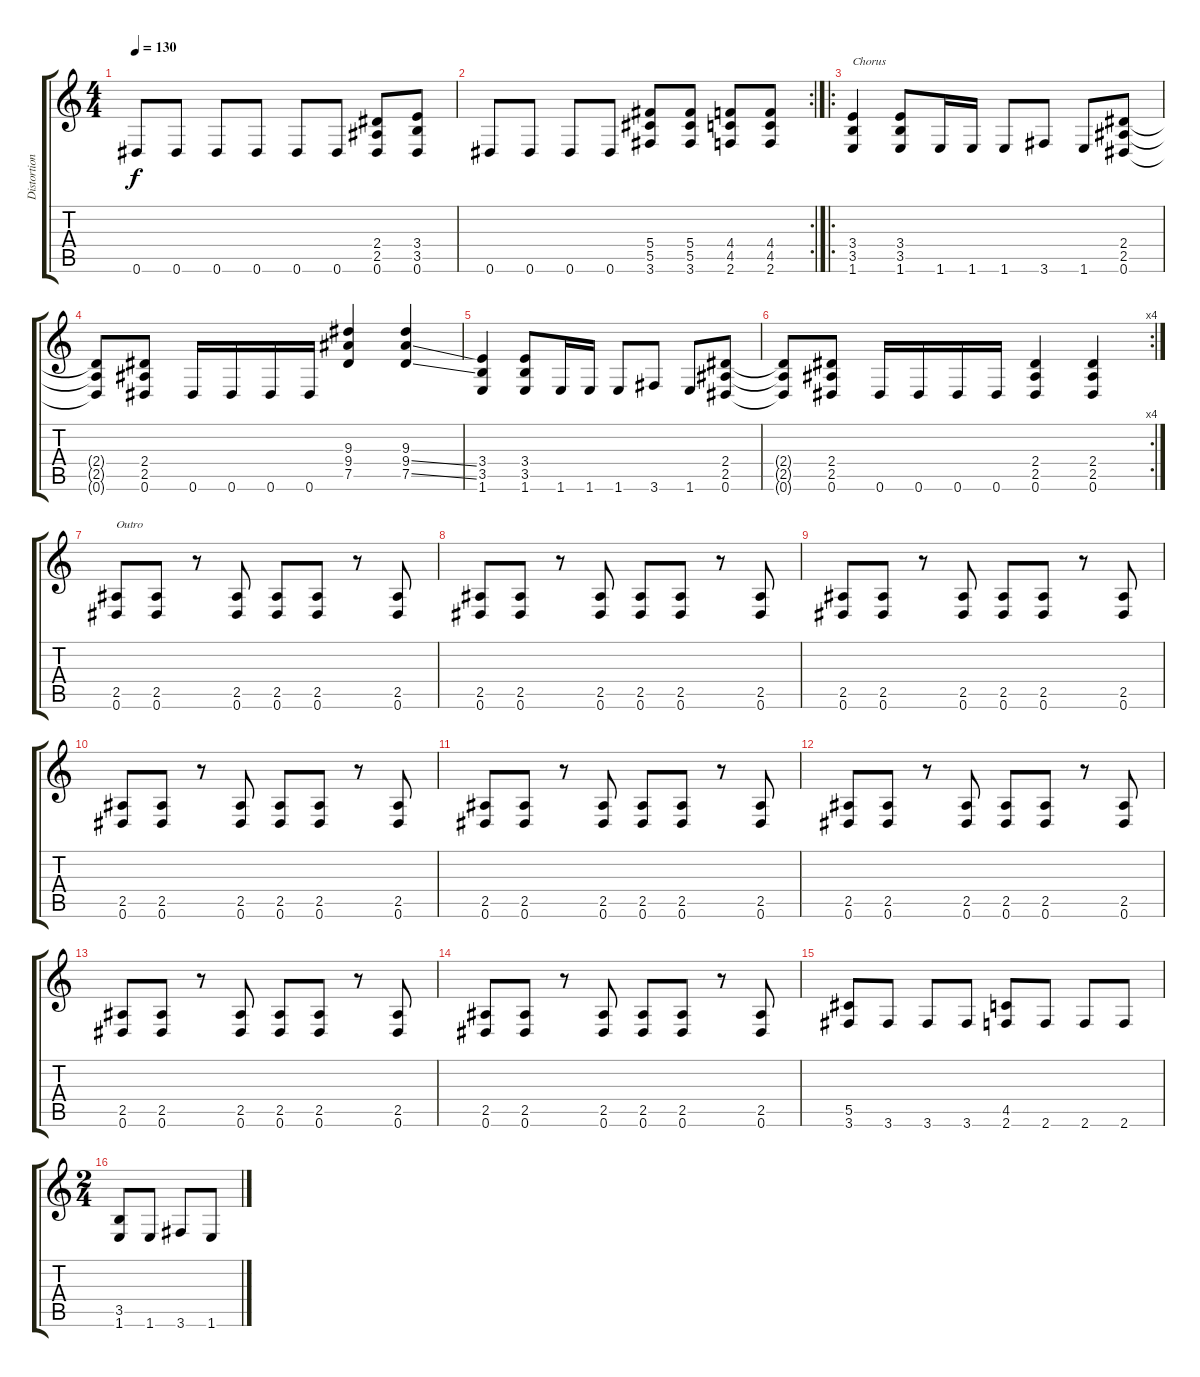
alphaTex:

\track ("Distortion Guitar 2" "Distortion") {instrument distortionguitar}
\staff {score tabs}
\tuning (Eb4 Bb3 Gb3 Db3 Ab2 Eb2) {hide}
\ts (4 4)
\tempo 130
\clef g2
\ks c
0.6.8{dy f} 0.6.8 0.6.8 0.6.8 0.6.8 0.6.8 (2.4 2.5 0.6).8 (3.4 3.5 0.6).8 |
\rc 2
0.6.8 0.6.8 0.6.8 0.6.8 (5.4 5.5 3.6).8 (5.4 5.5 3.6).8 (4.4 4.5 2.6).8 (4.4 4.5 2.6).8 |
\ro
(3.4 3.5 1.6).4{txt "Chorus"} (3.4 3.5 1.6).8 1.6.16 1.6.16 1.6.8 3.6.8 1.6.8 (2.4 2.5 0.6).8 |
(2.4{t} 2.5{t} 0.6{t}).8 (2.4 2.5 0.6).8 0.6.16 0.6.16 0.6.16 0.6.16 (9.3 9.4 7.5).4 (9.3 9.4{ss} 7.5{ss}).4 |
(3.4 3.5 1.6).4 (3.4 3.5 1.6).8 1.6.16 1.6.16 1.6.8 3.6.8 1.6.8 (2.4 2.5 0.6).8 |
\rc 4
(2.4{t} 2.5{t} 0.6{t}).8 (2.4 2.5 0.6).8 0.6.16 0.6.16 0.6.16 0.6.16 (2.4 2.5 0.6).4 (2.4 2.5 0.6).4 |
(2.5 0.6).8{txt "Outro"} (2.5 0.6).8 r.8 (2.5 0.6).8 (2.5 0.6).8 (2.5 0.6).8 r.8 (2.5 0.6).8 |
(2.5 0.6).8 (2.5 0.6).8 r.8 (2.5 0.6).8 (2.5 0.6).8 (2.5 0.6).8 r.8 (2.5 0.6).8 |
(2.5 0.6).8 (2.5 0.6).8 r.8 (2.5 0.6).8 (2.5 0.6).8 (2.5 0.6).8 r.8 (2.5 0.6).8 |
(2.5 0.6).8 (2.5 0.6).8 r.8 (2.5 0.6).8 (2.5 0.6).8 (2.5 0.6).8 r.8 (2.5 0.6).8 |
(2.5 0.6).8 (2.5 0.6).8 r.8 (2.5 0.6).8 (2.5 0.6).8 (2.5 0.6).8 r.8 (2.5 0.6).8 |
(2.5 0.6).8 (2.5 0.6).8 r.8 (2.5 0.6).8 (2.5 0.6).8 (2.5 0.6).8 r.8 (2.5 0.6).8 |
(2.5 0.6).8 (2.5 0.6).8 r.8 (2.5 0.6).8 (2.5 0.6).8 (2.5 0.6).8 r.8 (2.5 0.6).8 |
(2.5 0.6).8 (2.5 0.6).8 r.8 (2.5 0.6).8 (2.5 0.6).8 (2.5 0.6).8 r.8 (2.5 0.6).8 |
(5.5 3.6).8 3.6.8 3.6.8 3.6.8 (4.5 2.6).8 2.6.8 2.6.8 2.6.8 |
\ts (2 4)
(3.5 1.6).8 1.6.8 3.6.8 1.6.8
